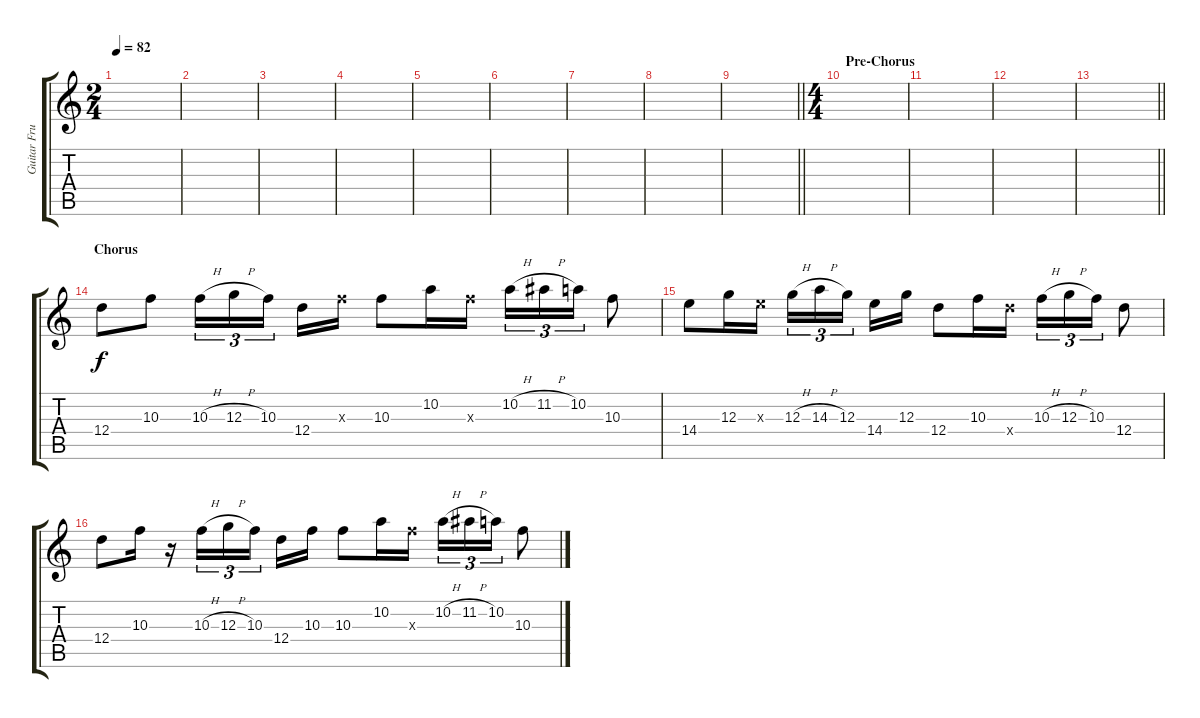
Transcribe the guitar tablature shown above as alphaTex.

\track ("Guitar Frusciante Wah-Wah" "Guitar Fru") {instrument overdrivenguitar}
\staff {score tabs}
\tuning (E4 B3 G3 D3 A2 E2) {hide}
\ts (2 4)
\tempo 82
\clef g2
\ks c
|
|
|
|
|
|
|
|
\barLineRight lightlight
|
\ts (4 4)
\section ("" "Pre-Chorus")
|
|
|
\barLineRight lightlight
|
\section ("" "Chorus")
12.4.8 10.3.8 10.3{h}.16{tu (3 2)} 12.3{h}.16{tu (3 2)} 10.3.16{tu (3 2) beam splitsecondary} 12.4.16 10.3{x}.16 10.3.8 10.2.16 10.3{x}.16 10.2{h}.16{tu (3 2)} 11.2{h}.16{tu (3 2)} 10.2.16{tu (3 2)} 10.3.8 |
14.4.8 12.3.16 9.3{x}.16 12.3{h}.16{tu (3 2)} 14.3{h}.16{tu (3 2)} 12.3.16{tu (3 2) beam splitsecondary} 14.4.16 12.3.16 12.4.8 10.3.16 12.4{x}.16 10.3{h}.16{tu (3 2)} 12.3{h}.16{tu (3 2)} 10.3.16{tu (3 2)} 12.4.8 |
12.4.8 10.3.16 r.16 10.3{h}.16{tu (3 2)} 12.3{h}.16{tu (3 2)} 10.3.16{tu (3 2) beam splitsecondary} 12.4.16 10.3.16 10.3.8 10.2.16 10.3{x}.16 10.2{h}.16{tu (3 2)} 11.2{h}.16{tu (3 2)} 10.2.16{tu (3 2)} 10.3.8
